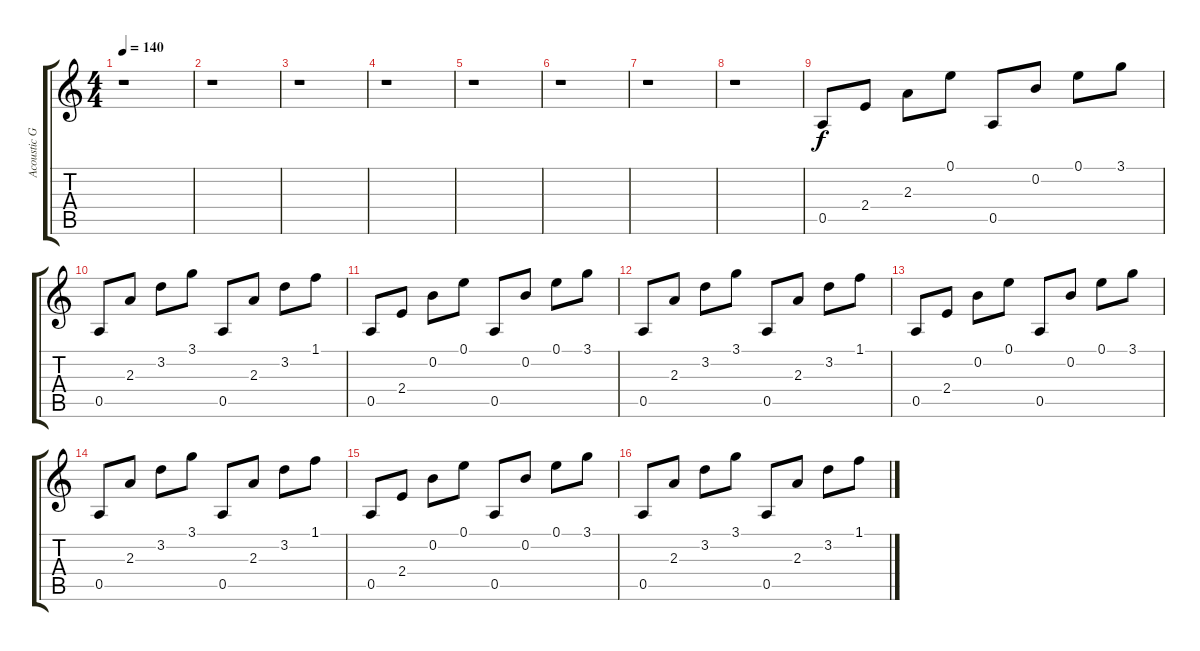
\track ("Acoustic Guitar (steel)   " "Acoustic G") {instrument acousticguitarsteel}
\staff {score tabs}
\tuning (E4 B3 G3 D3 A2 E2) {hide}
\ts (4 4)
\tempo 140
\clef g2
\ks c
r.1{dy f} |
r.1 |
r.1 |
r.1 |
r.1 |
r.1 |
r.1 |
r.1 |
0.5.8 2.4.8 2.3.8 0.1.8 0.5.8 0.2.8 0.1.8 3.1.8 |
0.5.8 2.3.8 3.2.8 3.1.8 0.5.8 2.3.8 3.2.8 1.1.8 |
0.5.8 2.4.8 0.2.8 0.1.8 0.5.8 0.2.8 0.1.8 3.1.8 |
0.5.8 2.3.8 3.2.8 3.1.8 0.5.8 2.3.8 3.2.8 1.1.8 |
0.5.8 2.4.8 0.2.8 0.1.8 0.5.8 0.2.8 0.1.8 3.1.8 |
0.5.8 2.3.8 3.2.8 3.1.8 0.5.8 2.3.8 3.2.8 1.1.8 |
0.5.8 2.4.8 0.2.8 0.1.8 0.5.8 0.2.8 0.1.8 3.1.8 |
0.5.8 2.3.8 3.2.8 3.1.8 0.5.8 2.3.8 3.2.8 1.1.8
